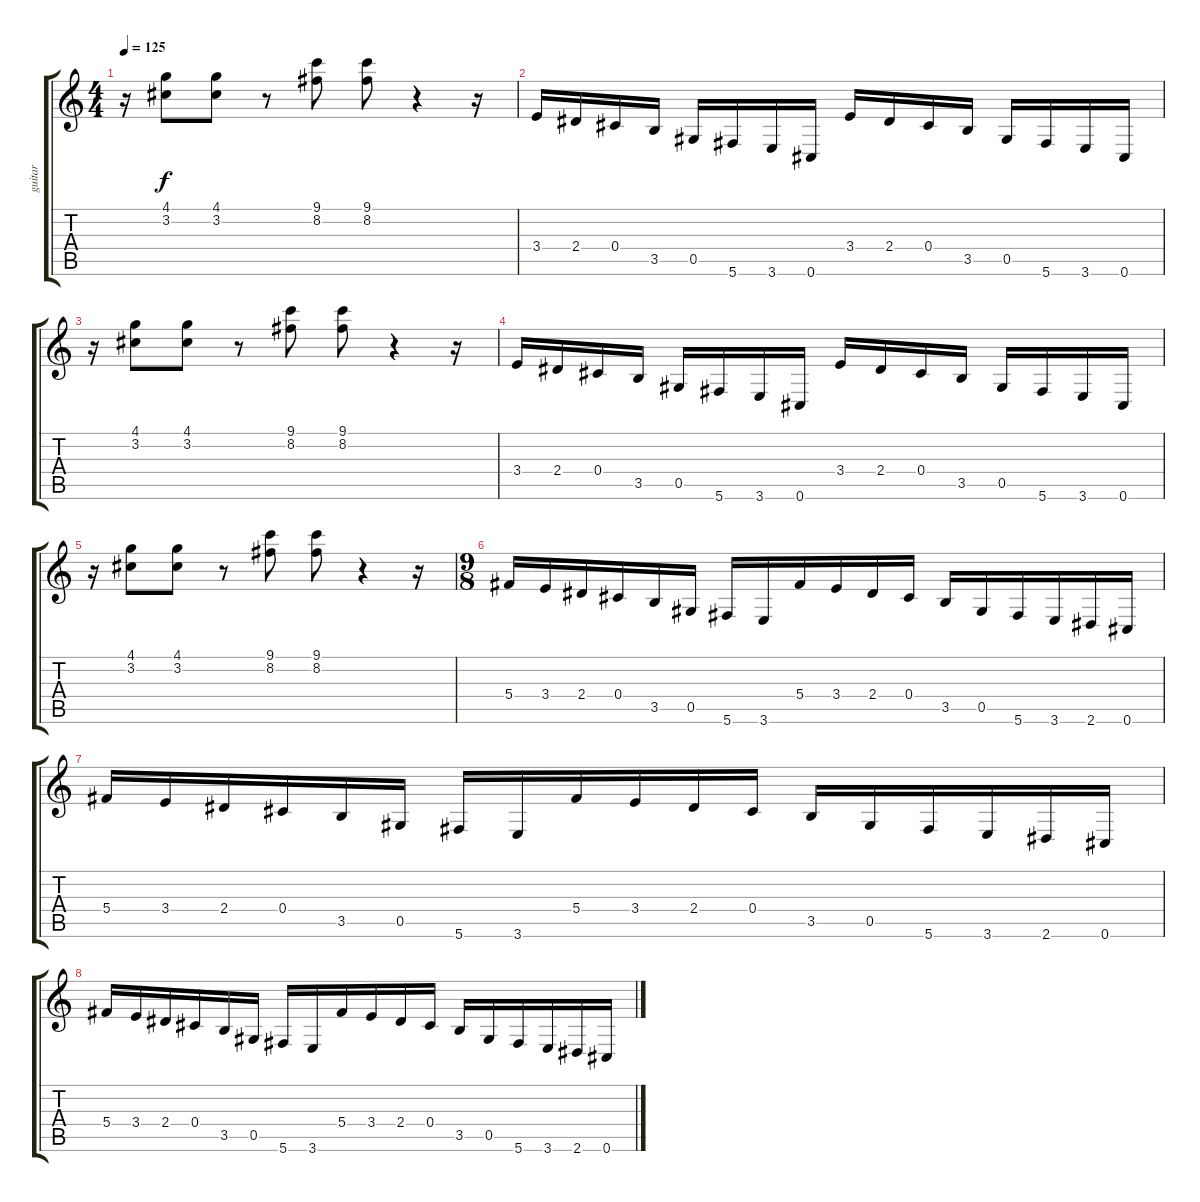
\track ("guitar" "guitar") {instrument overdrivenguitar}
\staff {score tabs}
\tuning (Eb4 Bb3 Gb3 Db3 Ab2 Db2) {hide}
\ts (4 4)
\tempo 125
\clef g2
\ks c
r.16{dy f} (4.1 3.2).8 (4.1 3.2).8 r.8 (9.1 8.2).8 (9.1 8.2).8 r.4 r.16 |
3.4.16 2.4.16 0.4.16 3.5.16 0.5.16 5.6.16 3.6.16 0.6.16 3.4.16 2.4.16 0.4.16 3.5.16 0.5.16 5.6.16 3.6.16 0.6.16 |
r.16 (4.1 3.2).8 (4.1 3.2).8 r.8 (9.1 8.2).8 (9.1 8.2).8 r.4 r.16 |
3.4.16 2.4.16 0.4.16 3.5.16 0.5.16 5.6.16 3.6.16 0.6.16 3.4.16 2.4.16 0.4.16 3.5.16 0.5.16 5.6.16 3.6.16 0.6.16 |
r.16 (4.1 3.2).8 (4.1 3.2).8 r.8 (9.1 8.2).8 (9.1 8.2).8 r.4 r.16 |
\ts (9 8)
5.4.16 3.4.16 2.4.16 0.4.16 3.5.16 0.5.16 5.6.16 3.6.16 5.4.16 3.4.16 2.4.16 0.4.16 3.5.16 0.5.16 5.6.16 3.6.16 2.6.16 0.6.16 |
5.4.16 3.4.16 2.4.16 0.4.16 3.5.16 0.5.16 5.6.16 3.6.16 5.4.16 3.4.16 2.4.16 0.4.16 3.5.16 0.5.16 5.6.16 3.6.16 2.6.16 0.6.16 |
5.4.16 3.4.16 2.4.16 0.4.16 3.5.16 0.5.16 5.6.16 3.6.16 5.4.16 3.4.16 2.4.16 0.4.16 3.5.16 0.5.16 5.6.16 3.6.16 2.6.16 0.6.16
